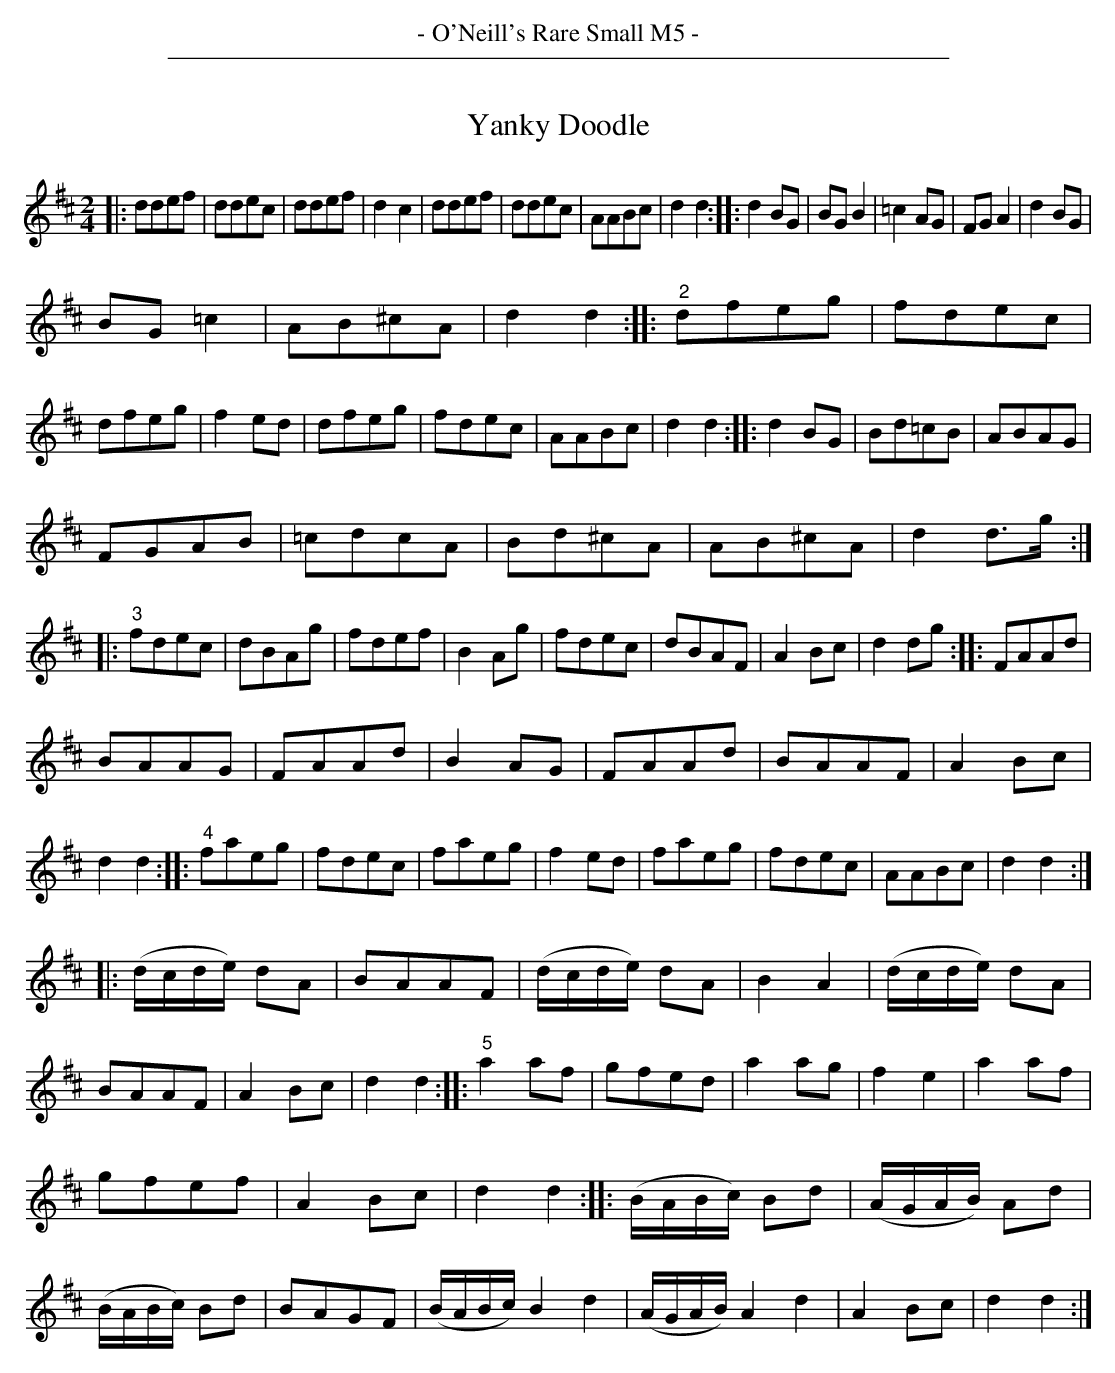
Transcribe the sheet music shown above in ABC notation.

X:1
T: Yanky Doodle
M: 2/4
L: 1/8
K: D
|:\
ddef | ddec | ddef | d2c2 | ddef | ddec | AABc | d2d2 :: d2BG | BGB2 | =c2AG | FGA2 | d2BG |
BG=c2 | AB^cA | d2d2 :: "^2"dfeg | fdec | dfeg | f2ed | dfeg | fdec | AABc | d2d2 :: d2BG | Bd=cB | ABAG |
FGAB | =cdcA | Bd^cA | AB^cA | d2d>g :: "^3"fdec | dBAg | fdef | B2Ag | fdec | dBAF | A2Bc | d2dg :: FAAd |
BAAG | FAAd | B2AG | FAAd | BAAF | A2Bc | d2d2 :: "^4"faeg | fdec | faeg | f2ed | faeg | fdec | AABc | d2d2 ::
(d/c/d/e/) dA | BAAF | (d/c/d/e/) dA | B2A2 | (d/c/d/e/) dA | BAAF | A2Bc | d2d2 :: "^5"a2af | gfed | a2ag | f2e2 | a2af |
gfef | A2Bc | d2d2 :: (B/A/B/c/) Bd | (A/G/A/B/) Ad | (B/A/B/c/) Bd | BAGF | (B/A/B/c/) B2d2 | (A/G/A/B/) A2d2 | A2 Bc | d2d2 :|
